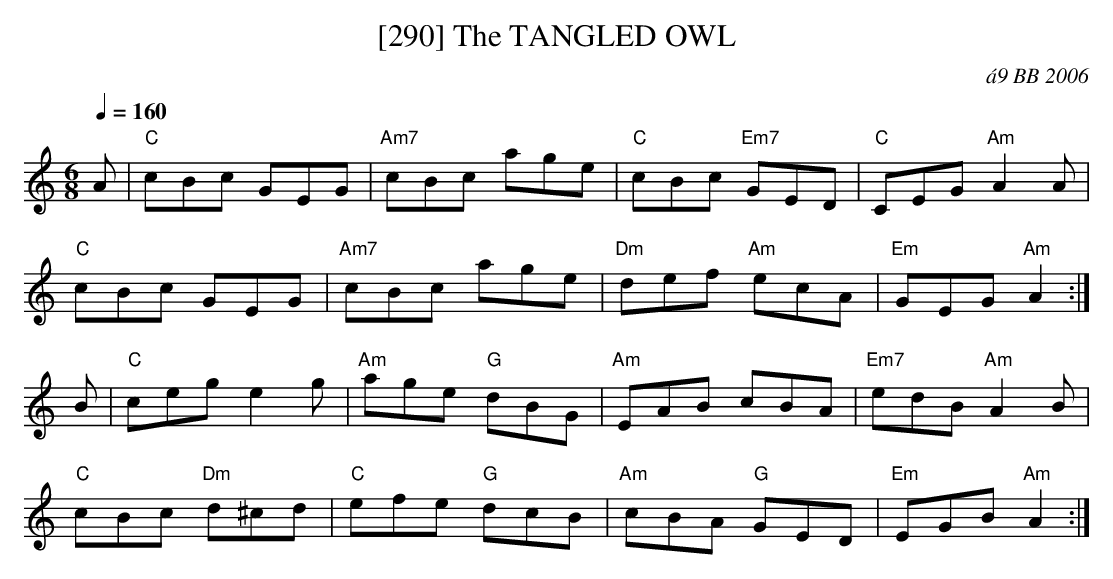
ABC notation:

X:1
T:[290] The TANGLED OWL
C:\'a9 BB 2006
L:1/8
M:6/8
Q:1/4=160
K:Am
A|"C"cBc GEG|"Am7"cBc age|"C"cBc "Em7"GED|"C"CEG "Am"A2 A|
"C"cBc GEG|"Am7"cBc age|"Dm" def "Am" ecA|"Em" GEG "Am" A2 :|
B| "C" ceg e2 g|"Am" age "G"dBG|"Am" EAB cBA|"Em7" edB "Am"A2 B|
"C" cBc "Dm" d^cd|"C" efe "G" dcB|"Am" cBA "G" GED|"Em" EGB "Am" A2 :|
